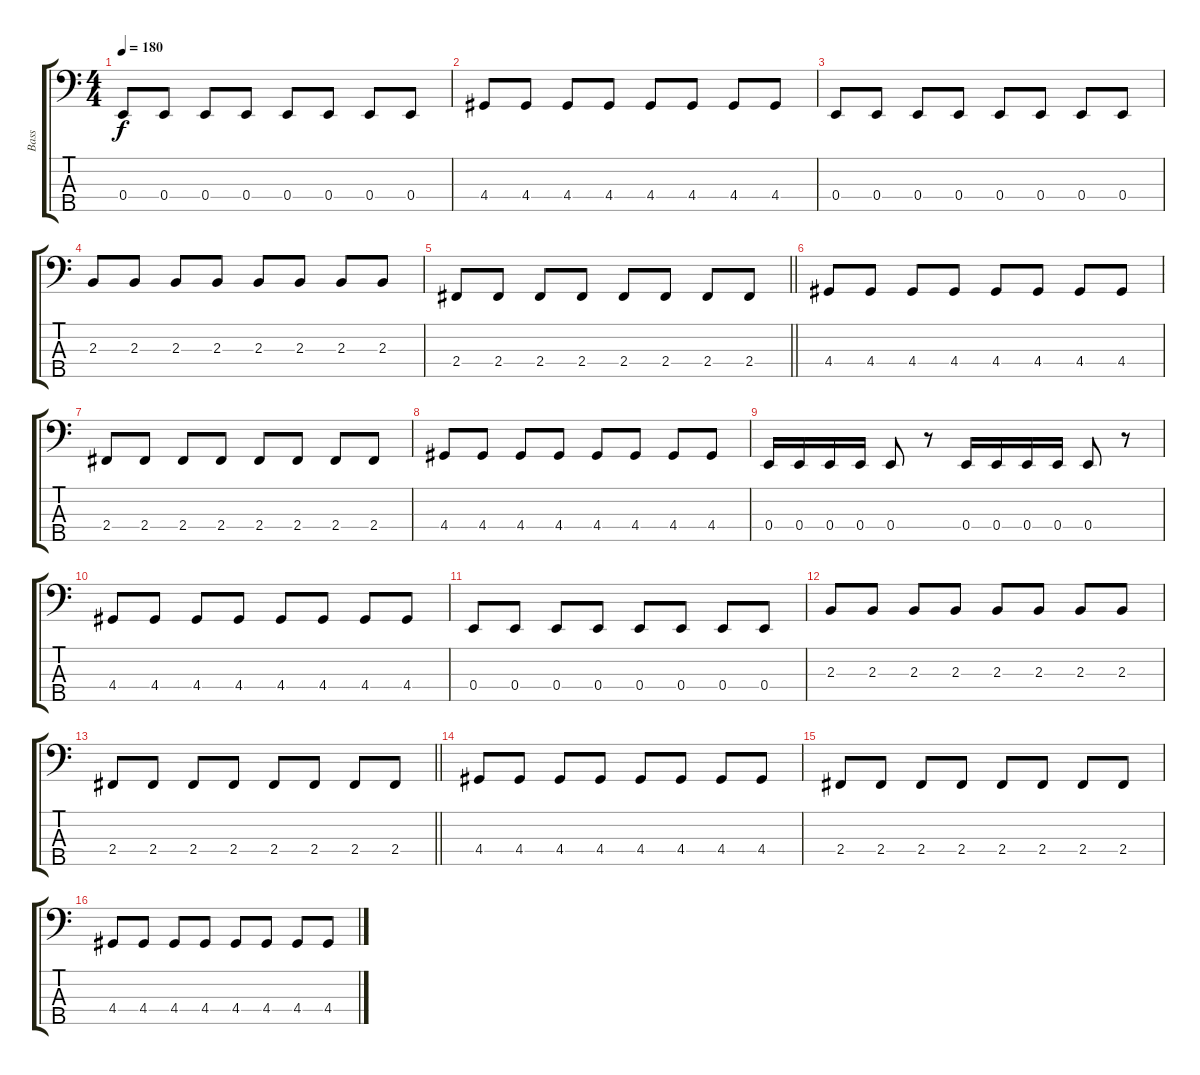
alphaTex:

\track ("Bass" "Bass") {instrument electricbasspick}
\staff {score tabs}
\tuning (G2 D2 A1 E1 B0) {hide}
\ts (4 4)
\tempo 180
\clef f4
\ks c
0.4.8{dy f} 0.4.8 0.4.8 0.4.8 0.4.8 0.4.8 0.4.8 0.4.8 |
4.4.8 4.4.8 4.4.8 4.4.8 4.4.8 4.4.8 4.4.8 4.4.8 |
0.4.8 0.4.8 0.4.8 0.4.8 0.4.8 0.4.8 0.4.8 0.4.8 |
2.3.8 2.3.8 2.3.8 2.3.8 2.3.8 2.3.8 2.3.8 2.3.8 |
\barLineRight lightlight
2.4.8 2.4.8 2.4.8 2.4.8 2.4.8 2.4.8 2.4.8 2.4.8 |
\section ("" "")
4.4.8 4.4.8 4.4.8 4.4.8 4.4.8 4.4.8 4.4.8 4.4.8 |
2.4.8 2.4.8 2.4.8 2.4.8 2.4.8 2.4.8 2.4.8 2.4.8 |
4.4.8 4.4.8 4.4.8 4.4.8 4.4.8 4.4.8 4.4.8 4.4.8 |
0.4.16 0.4.16 0.4.16 0.4.16 0.4.8 r.8 0.4.16 0.4.16 0.4.16 0.4.16 0.4.8 r.8 |
4.4.8 4.4.8 4.4.8 4.4.8 4.4.8 4.4.8 4.4.8 4.4.8 |
0.4.8 0.4.8 0.4.8 0.4.8 0.4.8 0.4.8 0.4.8 0.4.8 |
2.3.8 2.3.8 2.3.8 2.3.8 2.3.8 2.3.8 2.3.8 2.3.8 |
\barLineRight lightlight
2.4.8 2.4.8 2.4.8 2.4.8 2.4.8 2.4.8 2.4.8 2.4.8 |
4.4.8 4.4.8 4.4.8 4.4.8 4.4.8 4.4.8 4.4.8 4.4.8 |
2.4.8 2.4.8 2.4.8 2.4.8 2.4.8 2.4.8 2.4.8 2.4.8 |
4.4.8 4.4.8 4.4.8 4.4.8 4.4.8 4.4.8 4.4.8 4.4.8
